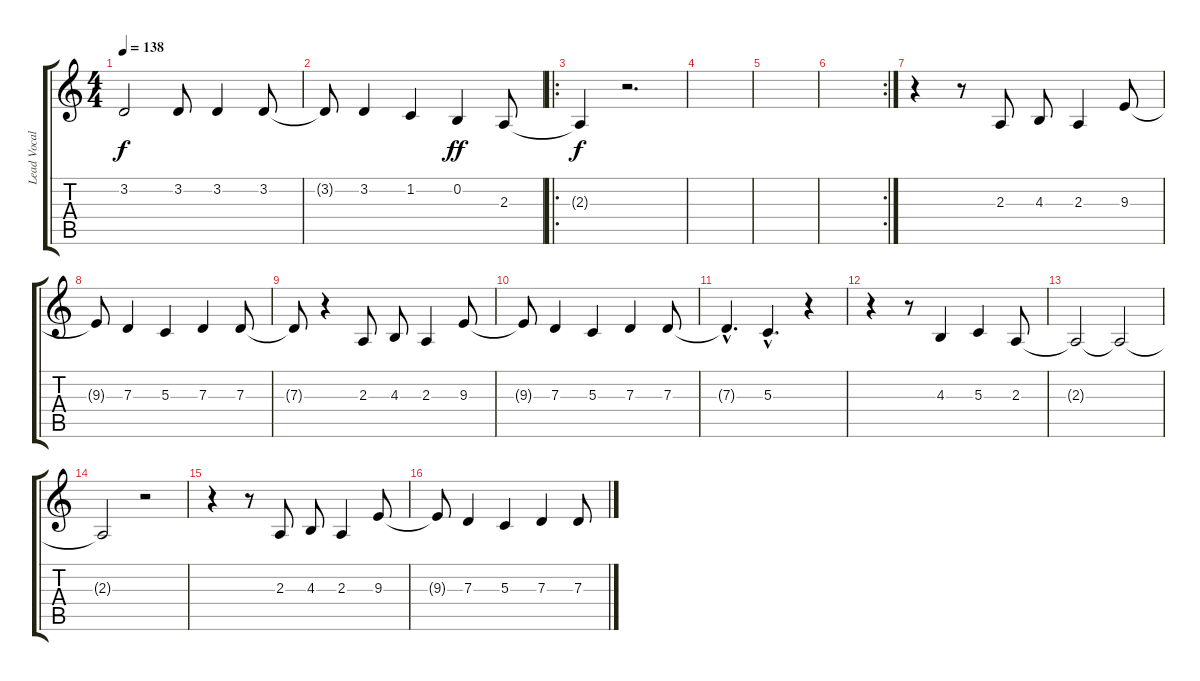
\track ("Lead Vocals" "Lead Vocal") {instrument tenorsax}
\staff {score tabs}
\tuning (E4 B3 G3 D3 A2 E2) {hide}
\ts (4 4)
\tempo 138
\clef g2
\ks c
3.2{t}.2{dy f} 3.2.8 3.2.4 3.2.8 |
3.2{t}.8 3.2.4 1.2.4 0.2.4{dy ff} 2.3.8 |
\ro
2.3{t}.4{dy f} r.2{d} |
|
|
\rc 2
|
r.4 r.8 2.3.8 4.3.8 2.3.4 9.3.8 |
9.3{t}.8 7.3.4 5.3.4 7.3.4 7.3.8 |
7.3{t}.8 r.4 2.3.8 4.3.8 2.3.4 9.3.8 |
9.3{t}.8 7.3.4 5.3.4 7.3.4 7.3.8 |
7.3{hac t}.4{d} 5.3{hac}.4{d} r.4 |
r.4 r.8 4.3.4 5.3.4 2.3.8 |
2.3{t}.2 2.3{t}.2 |
2.3{t}.2 r.2 |
r.4 r.8 2.3.8 4.3.8 2.3.4 9.3.8 |
9.3{t}.8 7.3.4 5.3.4 7.3.4 7.3.8
